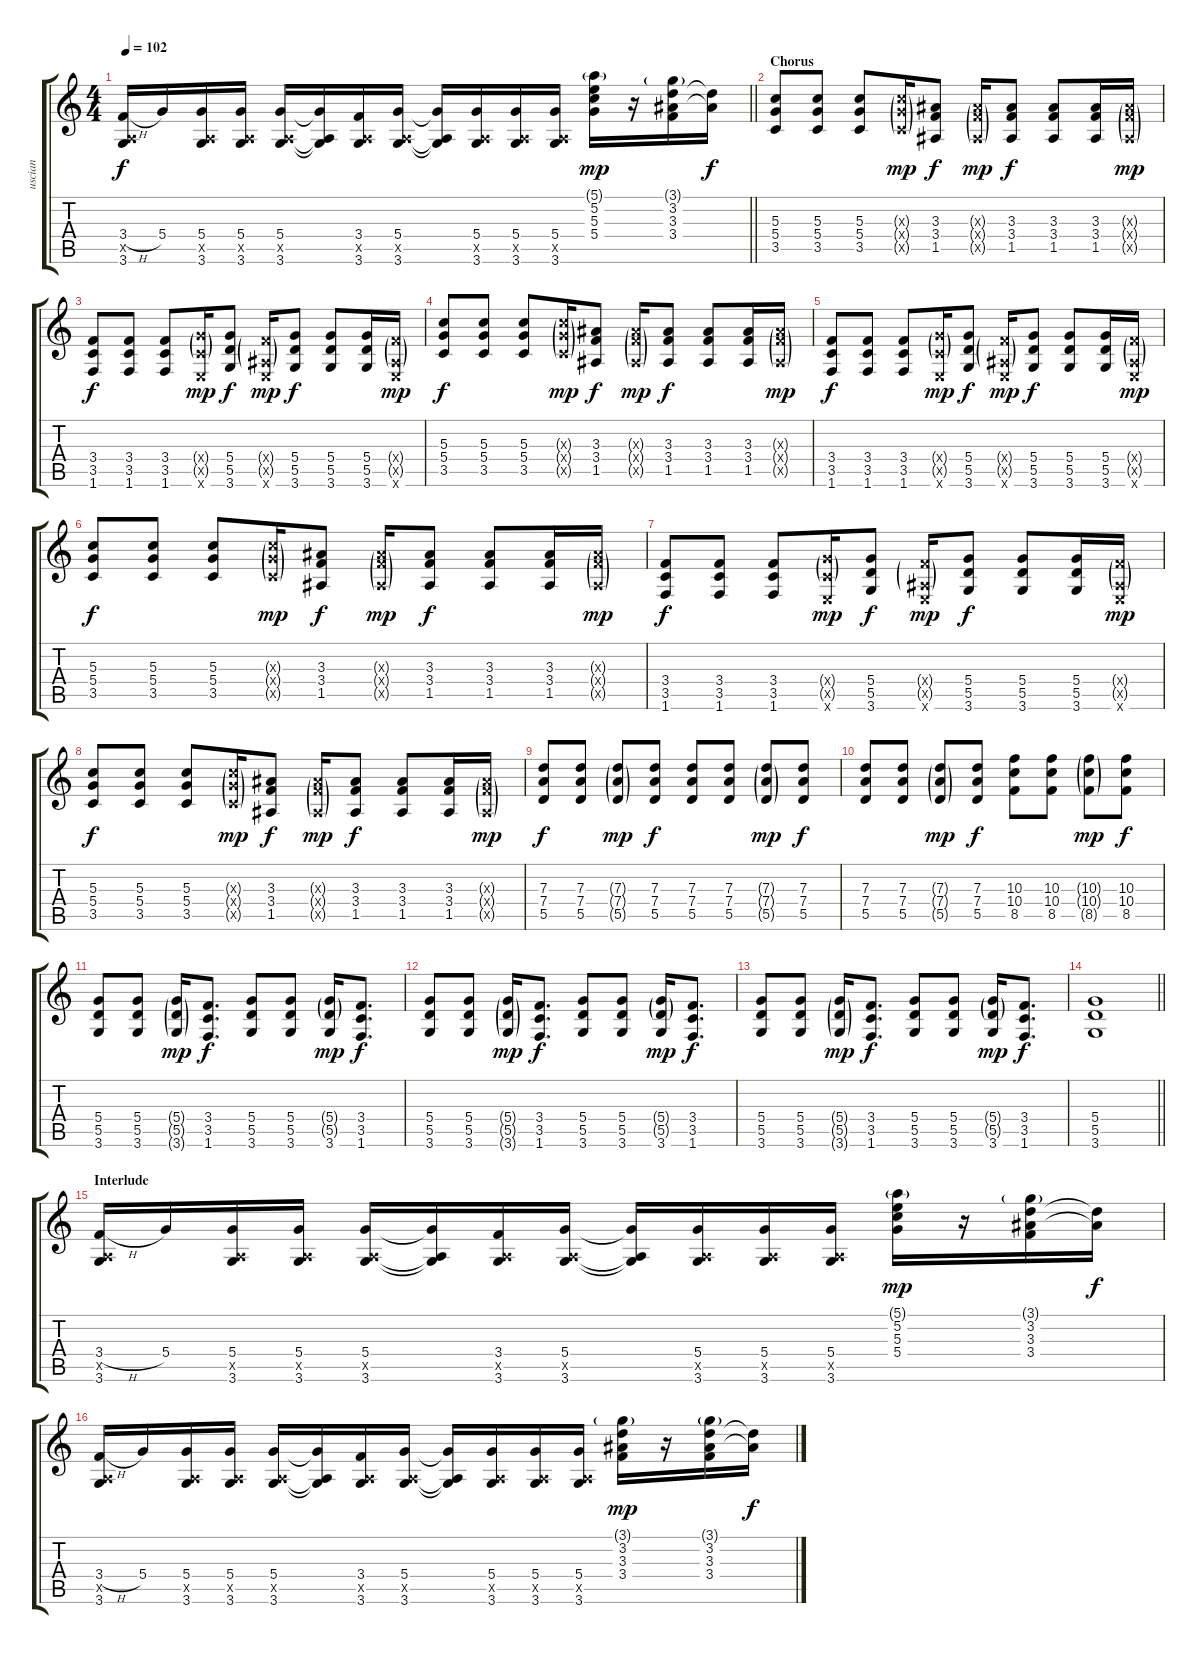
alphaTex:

\track ("usciante 1" "uscian") {instrument electricguitarclean}
\staff {score tabs}
\tuning (E4 B3 G3 D3 A2 E2) {hide}
\ts (4 4)
\tempo 102
\clef g2
\barLineRight lightlight
\ks c
(3.4{h} 0.5{x} 3.6).16{dy f} 5.4.16 (5.4 0.5{x} 3.6).16 (5.4 0.5{x} 3.6).16 (5.4 0.5{x} 3.6).16 (5.4{t} 0.5{t} 3.6{t}).16 (3.4 0.5{x} 3.6).16 (5.4 0.5{x} 3.6).16 (5.4{t} 0.5{t} 3.6{t}).16 (5.4 0.5{x} 3.6).16 (5.4 0.5{x} 3.6).16 (5.4 0.5{x} 3.6).16 (5.1{g} 5.2 5.3 5.4).16{dy mp} r.16 (3.1{g} 3.2 3.3 3.4).16 (3.2{t} 3.3{t}).16{dy f} |
\section ("" "Chorus")
(5.3 5.4 3.5).8{instrument distortionguitar} (5.3 5.4 3.5).8 (5.3 5.4 3.5).8 (5.3{g x} 5.4{g x} 3.5{g x}).16{dy mp} (3.3 3.4 1.5).8{dy f} (3.3{g x} 3.4{g x} 1.5{g x}).16{dy mp} (3.3 3.4 1.5).8{dy f} (3.3 3.4 1.5).8 (3.3 3.4 1.5).16 (3.3{g x} 3.4{g x} 1.5{g x}).16{dy mp} |
(3.4 3.5 1.6).8{dy f} (3.4 3.5 1.6).8 (3.4 3.5 1.6).8 (5.4{g x} 3.5{g x} 0.6{x}).16{dy mp} (5.4 5.5 3.6).8{dy f} (3.4{g x} 1.5{g x} 0.6{x}).16{dy mp} (5.4 5.5 3.6).8{dy f} (5.4 5.5 3.6).8 (5.4 5.5 3.6).16 (3.4{g x} 1.5{g x} 0.6{x}).16{dy mp} |
(5.3 5.4 3.5).8{dy f} (5.3 5.4 3.5).8 (5.3 5.4 3.5).8 (5.3{g x} 5.4{g x} 3.5{g x}).16{dy mp} (3.3 3.4 1.5).8{dy f} (3.3{g x} 3.4{g x} 1.5{g x}).16{dy mp} (3.3 3.4 1.5).8{dy f} (3.3 3.4 1.5).8 (3.3 3.4 1.5).16 (3.3{g x} 3.4{g x} 1.5{g x}).16{dy mp} |
(3.4 3.5 1.6).8{dy f} (3.4 3.5 1.6).8 (3.4 3.5 1.6).8 (5.4{g x} 3.5{g x} 0.6{x}).16{dy mp} (5.4 5.5 3.6).8{dy f} (3.4{g x} 1.5{g x} 0.6{x}).16{dy mp} (5.4 5.5 3.6).8{dy f} (5.4 5.5 3.6).8 (5.4 5.5 3.6).16 (3.4{g x} 1.5{g x} 0.6{x}).16{dy mp} |
(5.3 5.4 3.5).8{dy f} (5.3 5.4 3.5).8 (5.3 5.4 3.5).8 (5.3{g x} 5.4{g x} 3.5{g x}).16{dy mp} (3.3 3.4 1.5).8{dy f} (3.3{g x} 3.4{g x} 1.5{g x}).16{dy mp} (3.3 3.4 1.5).8{dy f} (3.3 3.4 1.5).8 (3.3 3.4 1.5).16 (3.3{g x} 3.4{g x} 1.5{g x}).16{dy mp} |
(3.4 3.5 1.6).8{dy f} (3.4 3.5 1.6).8 (3.4 3.5 1.6).8 (5.4{g x} 3.5{g x} 0.6{x}).16{dy mp} (5.4 5.5 3.6).8{dy f} (3.4{g x} 1.5{g x} 0.6{x}).16{dy mp} (5.4 5.5 3.6).8{dy f} (5.4 5.5 3.6).8 (5.4 5.5 3.6).16 (3.4{g x} 1.5{g x} 0.6{x}).16{dy mp} |
(5.3 5.4 3.5).8{dy f} (5.3 5.4 3.5).8 (5.3 5.4 3.5).8 (5.3{g x} 5.4{g x} 3.5{g x}).16{dy mp} (3.3 3.4 1.5).8{dy f} (3.3{g x} 3.4{g x} 1.5{g x}).16{dy mp} (3.3 3.4 1.5).8{dy f} (3.3 3.4 1.5).8 (3.3 3.4 1.5).16 (3.3{g x} 3.4{g x} 1.5{g x}).16{dy mp} |
(7.3 7.4 5.5).8{dy f} (7.3 7.4 5.5).8 (7.3{g} 7.4{g} 5.5{g}).8{dy mp} (7.3 7.4 5.5).8{dy f} (7.3 7.4 5.5).8 (7.3 7.4 5.5).8 (7.3{g} 7.4{g} 5.5{g}).8{dy mp} (7.3 7.4 5.5).8{dy f} |
(7.3 7.4 5.5).8 (7.3 7.4 5.5).8 (7.3{g} 7.4{g} 5.5{g}).8{dy mp} (7.3 7.4 5.5).8{dy f} (10.3 10.4 8.5).8 (10.3 10.4 8.5).8 (10.3{g} 10.4{g} 8.5{g}).8{dy mp} (10.3 10.4 8.5).8{dy f} |
(5.4 5.5 3.6).8 (5.4 5.5 3.6).8 (5.4{g} 5.5{g} 3.6{g}).16{dy mp} (3.4 3.5 1.6).8{d dy f} (5.4 5.5 3.6).8 (5.4 5.5 3.6).8 (5.4{g} 5.5{g} 3.6).16{dy mp} (3.4 3.5 1.6).8{d dy f} |
(5.4 5.5 3.6).8 (5.4 5.5 3.6).8 (5.4{g} 5.5{g} 3.6{g}).16{dy mp} (3.4 3.5 1.6).8{d dy f} (5.4 5.5 3.6).8 (5.4 5.5 3.6).8 (5.4{g} 5.5{g} 3.6).16{dy mp} (3.4 3.5 1.6).8{d dy f} |
(5.4 5.5 3.6).8 (5.4 5.5 3.6).8 (5.4{g} 5.5{g} 3.6{g}).16{dy mp} (3.4 3.5 1.6).8{d dy f} (5.4 5.5 3.6).8 (5.4 5.5 3.6).8 (5.4{g} 5.5{g} 3.6).16{dy mp} (3.4 3.5 1.6).8{d dy f} |
\barLineRight lightlight
(5.4 5.5 3.6).1 |
\section ("" "Interlude")
(3.4{h} 0.5{x} 3.6).16{instrument electricguitarclean} 5.4.16 (5.4 0.5{x} 3.6).16 (5.4 0.5{x} 3.6).16 (5.4 0.5{x} 3.6).16 (5.4{t} 0.5{t} 3.6{t}).16 (3.4 0.5{x} 3.6).16 (5.4 0.5{x} 3.6).16 (5.4{t} 0.5{t} 3.6{t}).16 (5.4 0.5{x} 3.6).16 (5.4 0.5{x} 3.6).16 (5.4 0.5{x} 3.6).16 (5.1{g} 5.2 5.3 5.4).16{dy mp} r.16 (3.1{g} 3.2 3.3 3.4).16 (3.2{t} 3.3{t}).16{dy f} |
(3.4{h} 0.5{x} 3.6).16 5.4.16 (5.4 0.5{x} 3.6).16 (5.4 0.5{x} 3.6).16 (5.4 0.5{x} 3.6).16 (5.4{t} 0.5{t} 3.6{t}).16 (3.4 0.5{x} 3.6).16 (5.4 0.5{x} 3.6).16 (5.4{t} 0.5{t} 3.6{t}).16 (5.4 0.5{x} 3.6).16 (5.4 0.5{x} 3.6).16 (5.4 0.5{x} 3.6).16 (3.1{g} 3.2 3.3 3.4).16{dy mp} r.16 (3.1{g} 3.2 3.3 3.4).16 (3.2{t} 3.3{t}).16{dy f}
